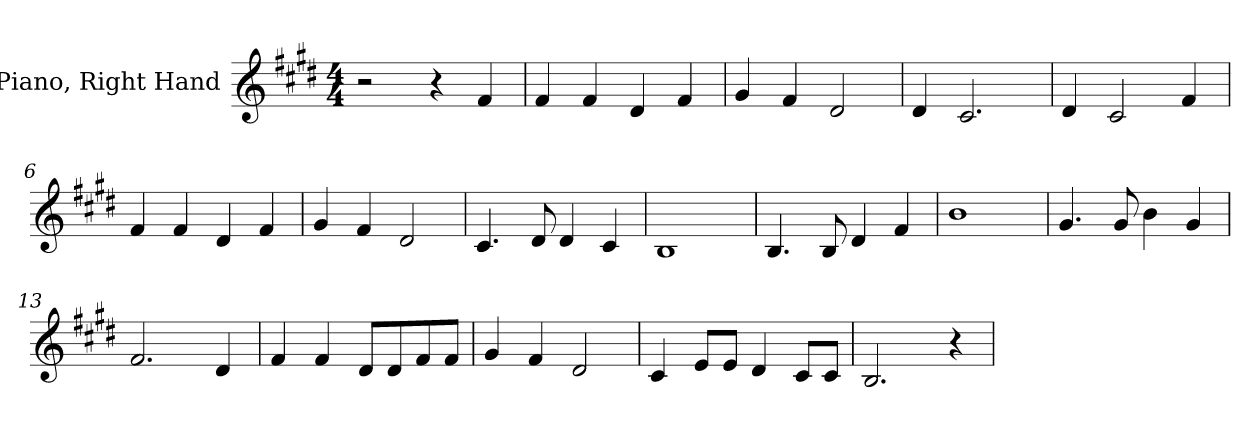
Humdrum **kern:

**kern
*part1
*staff1
*I"Piano, Right Hand
*I'Pno.
*clefG2
*k[f#c#g#d#]
*M4/4
*MM200
=1
2r
4r
4f#/
=2
4f#/
4f#/
4d#/
4f#/
=3
4g#/
4f#/
2d#/
=4
4d#/
2.c#/
=5
4d#/
2c#/
4f#/
=6
4f#/
4f#/
4d#/
4f#/
=7
4g#/
4f#/
2d#/
=8
4.c#/
8d#/
4d#/
4c#/
=9
1B
!!LO:LB:g=z
=10
4.B/
8B/
4d#/
4f#/
=11
1b
=12
4.g#/
8g#/
4b\
4g#/
=13
2.f#/
4d#/
=14
4f#/
4f#/
8d#/L
8d#/
8f#/
8f#/J
=15
4g#/
4f#/
2d#/
=16
4c#/
8e/L
8e/J
4d#/
8c#/L
8c#/J
=17
2.B/
4r
=
*-
